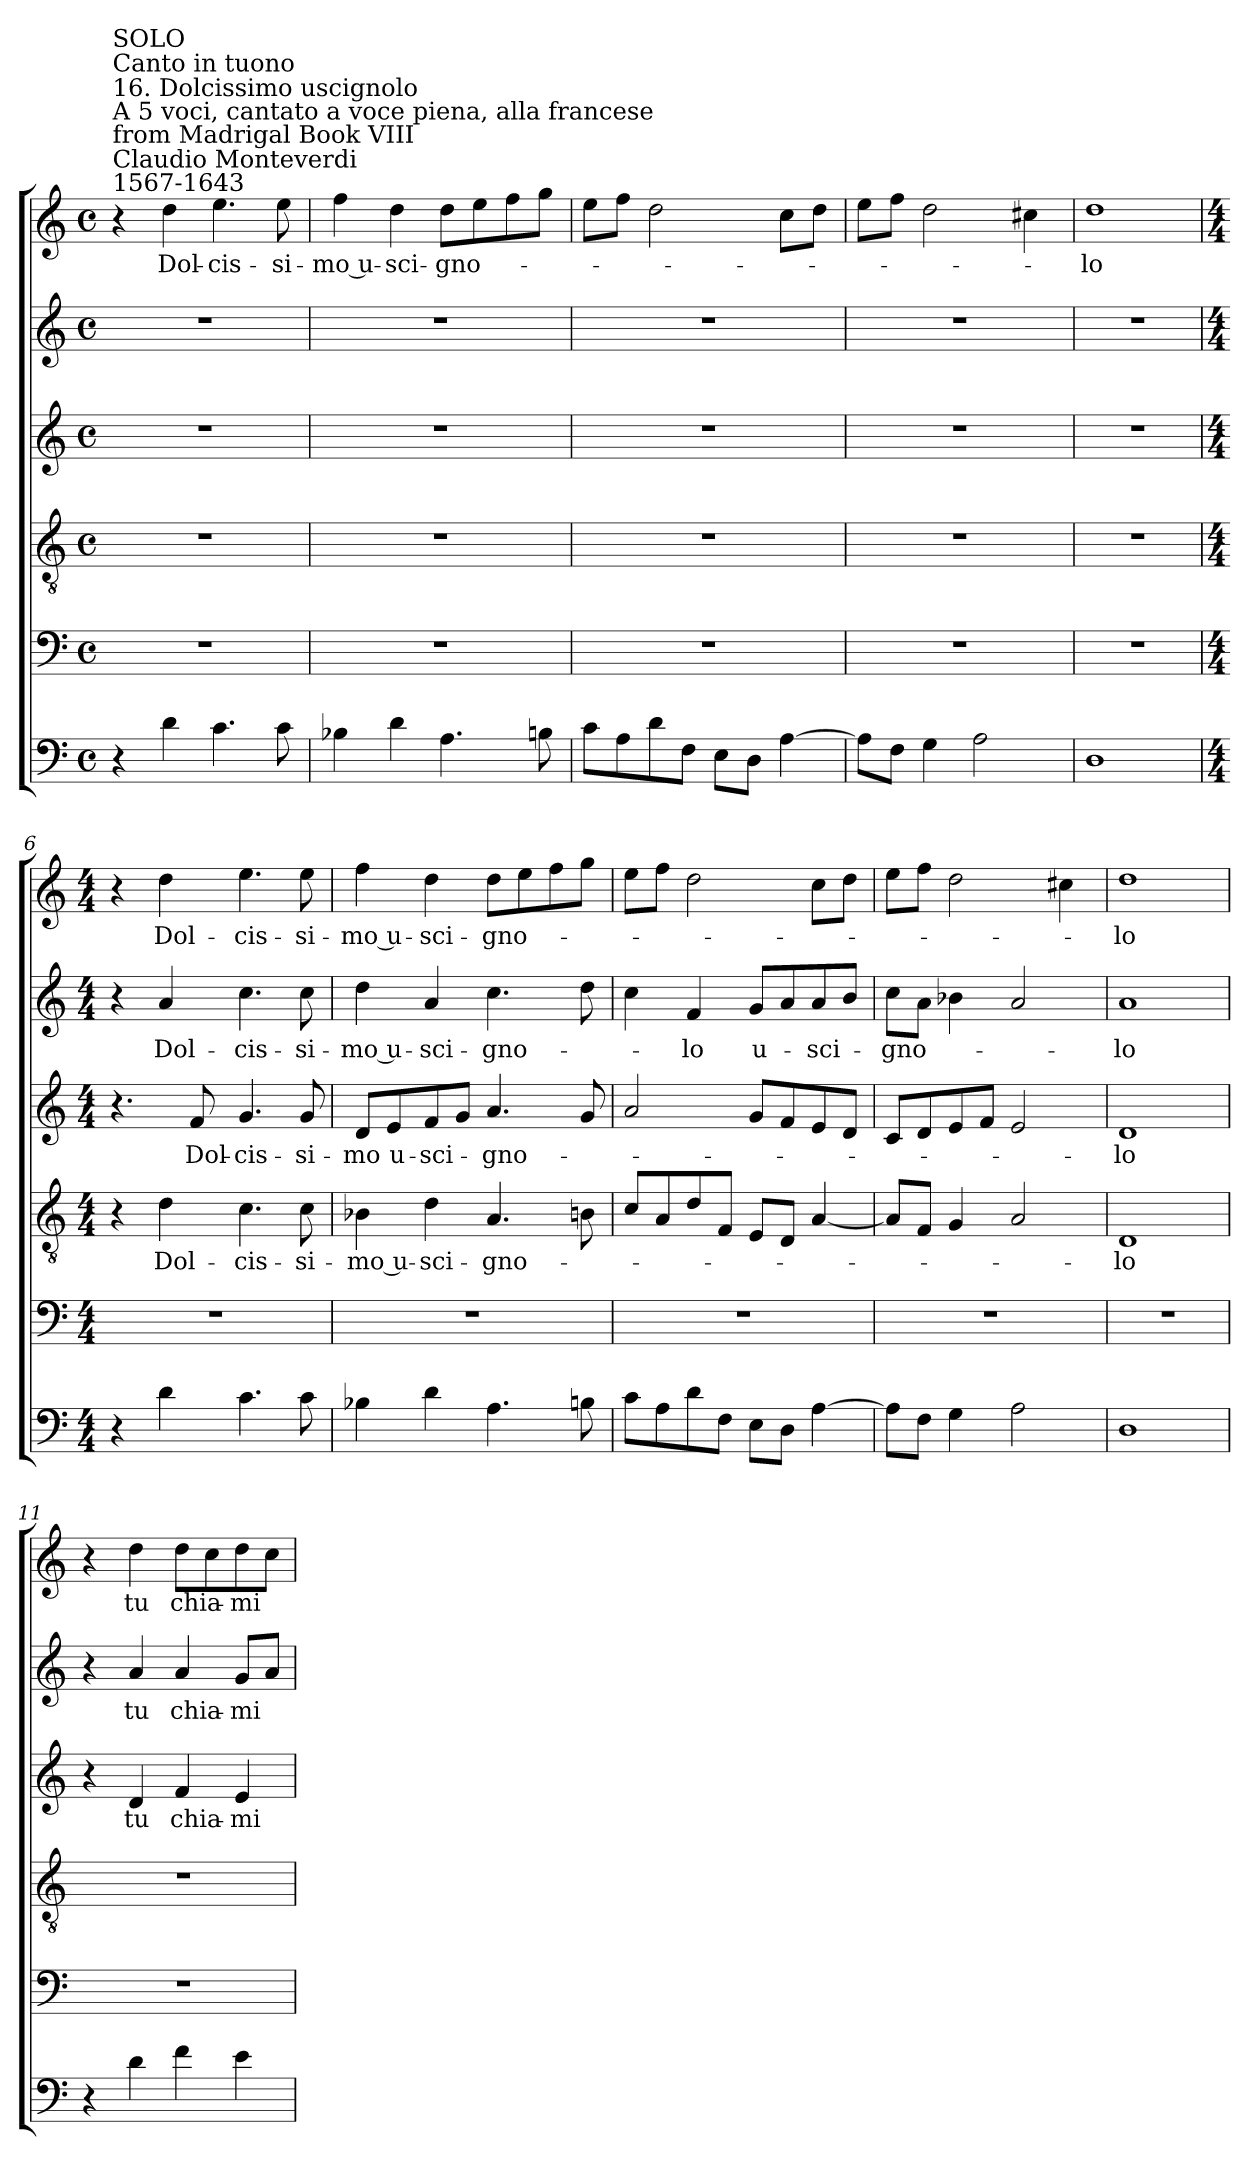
**kern	**kern	**kern	**text	**kern	**text	**kern	**text	**kern	**text
*part6	*part5	*part4	*part4	*part3	*part3	*part2	*part2	*part1	*part1
*staff6	*staff5	*staff4	*staff4	*staff3	*staff3	*staff2	*staff2	*staff1	*staff1
*clefF4	*clefF4	*clefGv2	*	*clefG2	*	*clefG2	*	*clefG2	*
*k[]	*k[]	*k[]	*	*k[]	*	*k[]	*	*k[]	*
*C:	*C:	*C:	*	*C:	*	*C:	*	*C:	*
*M4/4	*M4/4	*M4/4	*	*M4/4	*	*M4/4	*	*M4/4	*
*met(c)	*met(c)	*met(c)	*	*met(c)	*	*met(c)	*	*met(c)	*
=1	=1	=1	=1	=1	=1	=1	=1	=1	=1
!	!	!	!	!	!	!	!	!LO:TX:a:t=Claudio Monteverdi\n1567-1643	!
!	!	!	!	!	!	!	!	!LO:TX:a:t=16. Dolcissimo uscignolo\nA 5 voci, cantato a voce piena, alla francese\nfrom Madrigal Book VIII	!
!	!	!	!	!	!	!	!	!LO:TX:a:t=Canto in tuono	!
!	!	!	!	!	!	!	!	!LO:TX:a:t=SOLO	!
4r	1r	1r	.	1r	.	1r	.	4r	.
!	!	!	!	!	!	!	!	!	!LO:LY:b
4d\	.	.	.	.	.	.	.	4dd\	Dol-
!	!	!	!	!	!	!	!	!	!LO:LY:b
4.c\	.	.	.	.	.	.	.	4.ee\	-cis-
!	!	!	!	!	!	!	!	!	!LO:LY:b
8c\	.	.	.	.	.	.	.	8ee\	-si-
=2	=2	=2	=2	=2	=2	=2	=2	=2	=2
!	!	!	!	!	!	!	!	!	!LO:LY:b
4B-X\	1r	1r	.	1r	.	1r	.	4ff\	-mo u-
!	!	!	!	!	!	!	!	!	!LO:LY:b
4d\	.	.	.	.	.	.	.	4dd\	-sci-
!	!	!	!	!	!	!	!	!	!LO:LY:b
4.A\	.	.	.	.	.	.	.	8dd\L	-gno-
.	.	.	.	.	.	.	.	8ee\	.
.	.	.	.	.	.	.	.	8ff\	.
8Bn\	.	.	.	.	.	.	.	8gg\J	.
=3	=3	=3	=3	=3	=3	=3	=3	=3	=3
8c\L	1r	1r	.	1r	.	1r	.	8ee\L	.
8A\	.	.	.	.	.	.	.	8ff\J	.
8d\	.	.	.	.	.	.	.	2dd\	.
8F\J	.	.	.	.	.	.	.	.	.
8E\L	.	.	.	.	.	.	.	.	.
8D\J	.	.	.	.	.	.	.	.	.
[4A\	.	.	.	.	.	.	.	8cc\L	.
.	.	.	.	.	.	.	.	8dd\J	.
=4	=4	=4	=4	=4	=4	=4	=4	=4	=4
8A\L]	1r	1r	.	1r	.	1r	.	8ee\L	.
8F\J	.	.	.	.	.	.	.	8ff\J	.
4G\	.	.	.	.	.	.	.	2dd\	.
2A\	.	.	.	.	.	.	.	.	.
.	.	.	.	.	.	.	.	4cc#X\	.
=5	=5	=5	=5	=5	=5	=5	=5	=5	=5
!	!	!	!	!	!	!	!	!	!LO:LY:b
1D	1r	1r	.	1r	.	1r	.	1dd	-lo
!!LO:LB:g=z
=6	=6	=6	=6	=6	=6	=6	=6	=6	=6
*M4/4	*M4/4	*M4/4	*	*M4/4	*	*M4/4	*	*M4/4	*
4r	1r	4r	.	4.r	.	4r	.	4r	.
!	!	!	!LO:LY:b	!	!	!	!LO:LY:b	!	!LO:LY:b
4d\	.	4d\	Dol-	.	.	4a/	Dol-	4dd\	Dol-
!	!	!	!	!	!LO:LY:b	!	!	!	!
.	.	.	.	8f/	Dol-	.	.	.	.
!	!	!	!LO:LY:b	!	!LO:LY:b	!	!LO:LY:b	!	!LO:LY:b
4.c\	.	4.c\	-cis-	4.g/	-cis-	4.cc\	-cis-	4.ee\	-cis-
!	!	!	!LO:LY:b	!	!LO:LY:b	!	!LO:LY:b	!	!LO:LY:b
8c\	.	8c\	-si-	8g/	-si-	8cc\	-si-	8ee\	-si-
=7	=7	=7	=7	=7	=7	=7	=7	=7	=7
!	!	!	!LO:LY:b	!	!LO:LY:b	!	!LO:LY:b	!	!LO:LY:b
4B-X\	1r	4B-X\	-mo u-	8d/L	-mo	4dd\	-mo u-	4ff\	-mo u-
!	!	!	!	!	!LO:LY:b	!	!	!	!
.	.	.	.	8e/	u-	.	.	.	.
!	!	!	!LO:LY:b	!	!LO:LY:b	!	!LO:LY:b	!	!LO:LY:b
4d\	.	4d\	-sci-	8f/	-sci-	4a/	-sci-	4dd\	-sci-
.	.	.	.	8g/J	.	.	.	.	.
!	!	!	!LO:LY:b	!	!LO:LY:b	!	!LO:LY:b	!	!LO:LY:b
4.A\	.	4.A/	-gno-	4.a/	-gno-	4.cc\	-gno-	8dd\L	-gno-
.	.	.	.	.	.	.	.	8ee\	.
.	.	.	.	.	.	.	.	8ff\	.
8Bn\	.	8Bn\	.	8g/	.	8dd\	.	8gg\J	.
=8	=8	=8	=8	=8	=8	=8	=8	=8	=8
8c\L	1r	8c/L	.	2a/	.	4cc\	.	8ee\L	.
8A\	.	8A/	.	.	.	.	.	8ff\J	.
!	!	!	!	!	!	!	!LO:LY:b	!	!
8d\	.	8d/	.	.	.	4f/	-lo	2dd\	.
8F\J	.	8F/J	.	.	.	.	.	.	.
!	!	!	!	!	!	!	!LO:LY:b	!	!
8E\L	.	8E/L	.	8g/L	.	8g/L	u-	.	.
8D\J	.	8D/J	.	8f/	.	8a/	.	.	.
!	!	!	!	!	!	!	!LO:LY:b	!	!
[4A\	.	[4A/	.	8e/	.	8a/	-sci-	8cc\L	.
.	.	.	.	8d/J	.	8b/J	.	8dd\J	.
=9	=9	=9	=9	=9	=9	=9	=9	=9	=9
!	!	!	!	!	!	!	!LO:LY:b	!	!
8A\L]	1r	8A/L]	.	8c/L	.	8cc\L	-gno-	8ee\L	.
8F\J	.	8F/J	.	8d/	.	8a\J	.	8ff\J	.
4G\	.	4G/	.	8e/	.	4b-X\	.	2dd\	.
.	.	.	.	8f/J	.	.	.	.	.
2A\	.	2A/	.	2e/	.	2a/	.	.	.
.	.	.	.	.	.	.	.	4cc#X\	.
=10	=10	=10	=10	=10	=10	=10	=10	=10	=10
!	!	!	!LO:LY:b	!	!LO:LY:b	!	!LO:LY:b	!	!LO:LY:b
1D	1r	1D	-lo	1d	-lo	1a	-lo	1dd	-lo
!!LO:PB:g=z
=11	=11	=11	=11	=11	=11	=11	=11	=11	=11
4r	1r	1r	.	4r	.	4r	.	4r	.
!	!	!	!	!	!LO:LY:b	!	!LO:LY:b	!	!LO:LY:b
4d\	.	.	.	4d/	tu	4a/	tu	4dd\	tu
!	!	!	!	!	!LO:LY:b	!	!LO:LY:b	!	!LO:LY:b
4f\	.	.	.	4f/	chia-	4a/	chia-	8dd\L	chia-
.	.	.	.	.	.	.	.	8cc\	.
!	!	!	!	!	!LO:LY:b	!	!LO:LY:b	!	!LO:LY:b
4e\	.	.	.	4e/	-mi	8g/L	-mi	8dd\	-mi
.	.	.	.	.	.	8a/J	.	8cc\J	.
=	=	=	=	=	=	=	=	=	=
*-	*-	*-	*-	*-	*-	*-	*-	*-	*-
